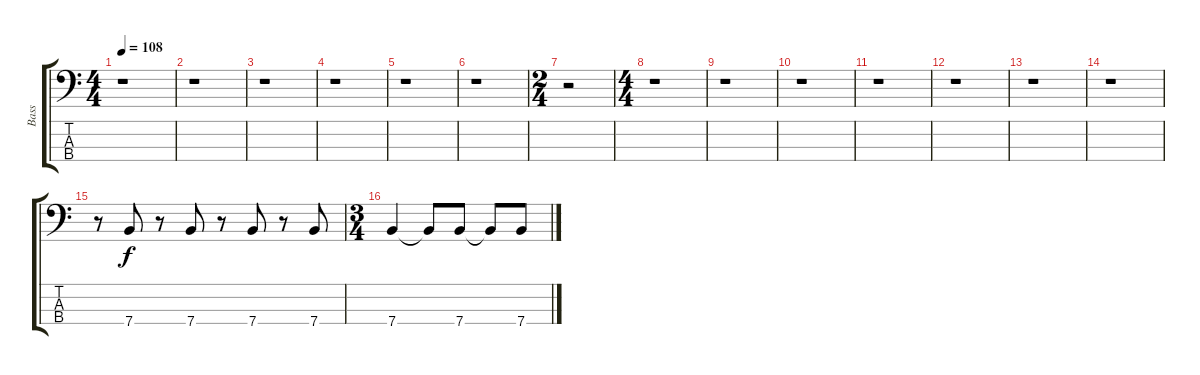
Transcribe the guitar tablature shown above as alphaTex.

\track ("Bass" "Bass") {instrument electricbasspick}
\staff {score tabs}
\tuning (G2 D2 A1 E1) {hide}
\ts (4 4)
\tempo 108
\clef f4
\ks c
r.1{dy f} |
r.1 |
r.1 |
r.1 |
r.1 |
r.1 |
\ts (2 4)
r.2 |
\ts (4 4)
r.1 |
r.1 |
r.1 |
r.1 |
r.1 |
r.1 |
r.1 |
r.8 7.4.8 r.8 7.4.8 r.8 7.4.8 r.8 7.4.8 |
\ts (3 4)
7.4.4 7.4{t}.8 7.4.8 7.4{t}.8 7.4{ss}.8
